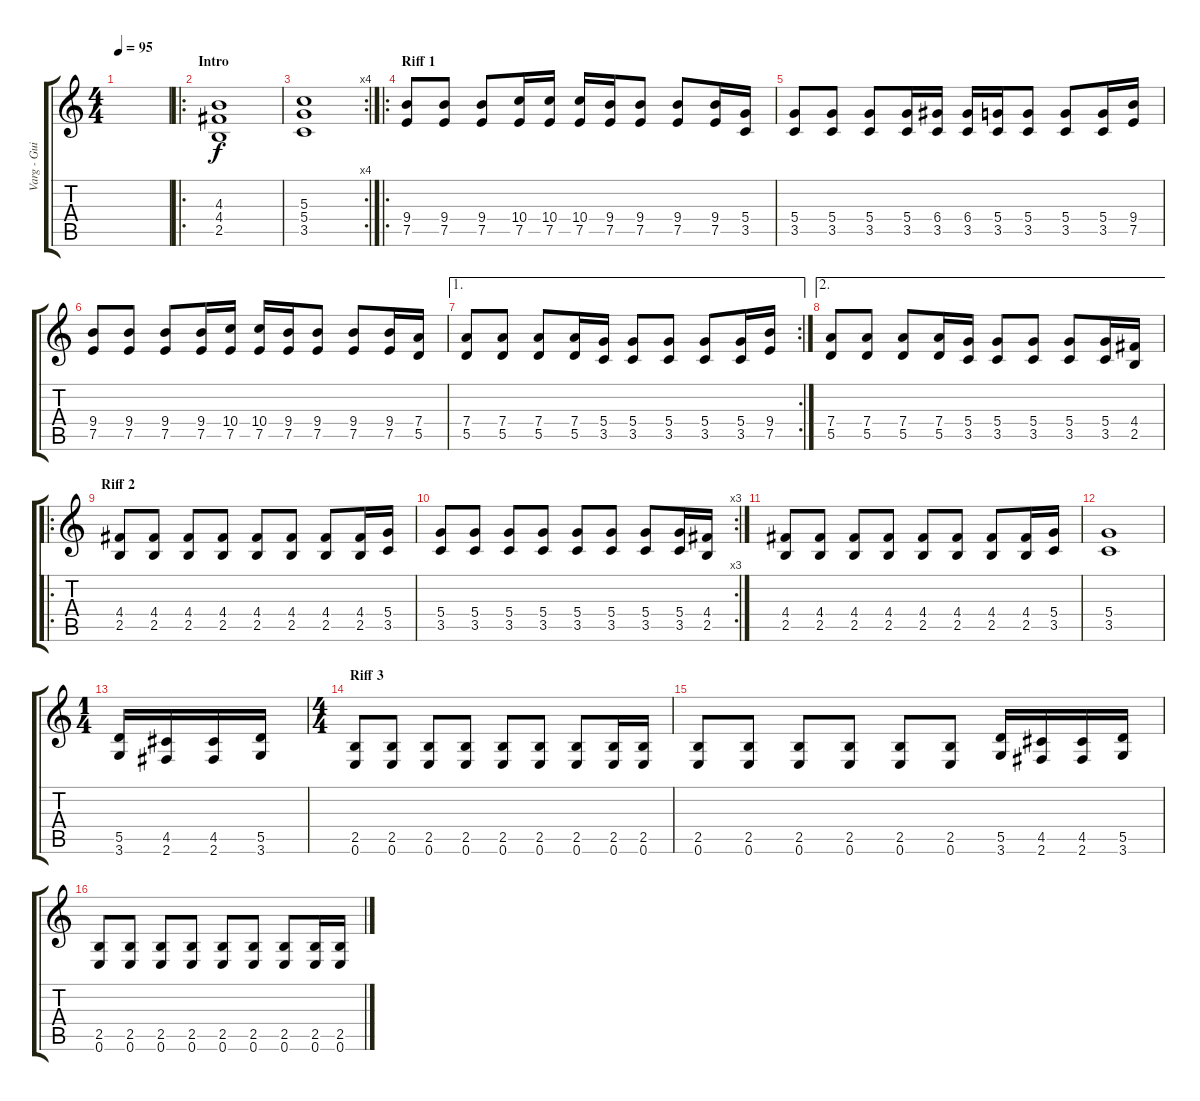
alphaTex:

\track ("Varg - Guitare 2" "Varg - Gui") {instrument distortionguitar}
\staff {score tabs}
\tuning (E4 B3 G3 D3 A2 E2) {hide}
\ts (4 4)
\tempo 95
\clef g2
\ks c
|
\ro
\section ("" "Intro")
(4.3 4.4 2.5).1 |
\rc 4
(5.3 5.4 3.5).1 |
\ro
\section ("" "Riff 1")
(9.4 7.5).8 (9.4 7.5).8 (9.4 7.5).8 (10.4 7.5).16 (10.4 7.5).16 (10.4 7.5).16 (9.4 7.5).16 (9.4 7.5).8 (9.4 7.5).8 (9.4 7.5).16 (5.4 3.5).16 |
(5.4 3.5).8 (5.4 3.5).8 (5.4 3.5).8 (5.4 3.5).16 (6.4 3.5).16 (6.4 3.5).16 (5.4 3.5).16 (5.4 3.5).8 (5.4 3.5).8 (5.4 3.5).16 (9.4 7.5).16 |
(9.4 7.5).8 (9.4 7.5).8 (9.4 7.5).8 (9.4 7.5).16 (10.4 7.5).16 (10.4 7.5).16 (9.4 7.5).16 (9.4 7.5).8 (9.4 7.5).8 (9.4 7.5).16 (7.4 5.5).16 |
\ae 1
\rc 2
(7.4 5.5).8 (7.4 5.5).8 (7.4 5.5).8 (7.4 5.5).16 (5.4 3.5).16 (5.4 3.5).8 (5.4 3.5).8 (5.4 3.5).8 (5.4 3.5).16 (9.4 7.5).16 |
\ae 2
(7.4 5.5).8 (7.4 5.5).8 (7.4 5.5).8 (7.4 5.5).16 (5.4 3.5).16 (5.4 3.5).8 (5.4 3.5).8 (5.4 3.5).8 (5.4 3.5).16 (4.4 2.5).16 |
\ro
\section ("" "Riff 2")
(4.4 2.5).8 (4.4 2.5).8 (4.4 2.5).8 (4.4 2.5).8 (4.4 2.5).8 (4.4 2.5).8 (4.4 2.5).8 (4.4 2.5).16 (5.4 3.5).16 |
\rc 3
(5.4 3.5).8 (5.4 3.5).8 (5.4 3.5).8 (5.4 3.5).8 (5.4 3.5).8 (5.4 3.5).8 (5.4 3.5).8 (5.4 3.5).16 (4.4 2.5).16 |
(4.4 2.5).8 (4.4 2.5).8 (4.4 2.5).8 (4.4 2.5).8 (4.4 2.5).8 (4.4 2.5).8 (4.4 2.5).8 (4.4 2.5).16 (5.4 3.5).16 |
(5.4 3.5).1 |
\ts (1 4)
(5.5 3.6).16 (4.5 2.6).16 (4.5 2.6).16 (5.5 3.6).16 |
\ts (4 4)
\section ("" "Riff 3")
(2.5 0.6).8 (2.5 0.6).8 (2.5 0.6).8 (2.5 0.6).8 (2.5 0.6).8 (2.5 0.6).8 (2.5 0.6).8 (2.5 0.6).16 (2.5 0.6).16 |
(2.5 0.6).8 (2.5 0.6).8 (2.5 0.6).8 (2.5 0.6).8 (2.5 0.6).8 (2.5 0.6).8 (5.5 3.6).16 (4.5 2.6).16 (4.5 2.6).16 (5.5 3.6).16 |
(2.5 0.6).8 (2.5 0.6).8 (2.5 0.6).8 (2.5 0.6).8 (2.5 0.6).8 (2.5 0.6).8 (2.5 0.6).8 (2.5 0.6).16 (2.5 0.6).16
